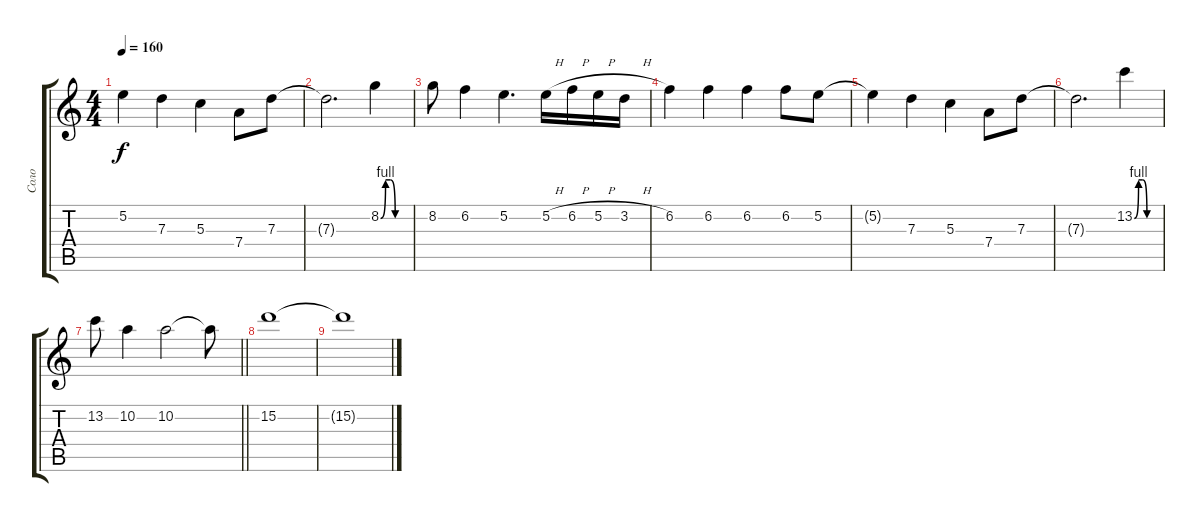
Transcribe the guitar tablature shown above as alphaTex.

\track ("Соло" "Соло") {instrument distortionguitar}
\staff {score tabs}
\tuning (E4 B3 G3 D3 A2 E2) {hide}
\ts (4 4)
\tempo 160
\clef g2
\ks c
5.2{t}.4{dy f} 7.3.4 5.3.4 7.4.8 7.3.8 |
7.3{t}.2{d} 8.2{be (custom 0 0 10 4 20 4 30 0 60 0)}.4 |
8.2.8 6.2.4 5.2.4{d} 5.2{h}.16 6.2{h}.16 5.2{h}.16 3.2{h}.16 |
6.2.4 6.2.4 6.2.4 6.2.8 5.2.8 |
5.2{t}.4 7.3.4 5.3.4 7.4.8 7.3.8 |
7.3{t}.2{d} 13.2{be (custom 0 0 10 4 20 4 30 0 60 0)}.4 |
\barLineRight lightlight
13.2.8 10.2.4 10.2.2 10.2{t}.8 |
15.2.1 |
15.2{t}.1
